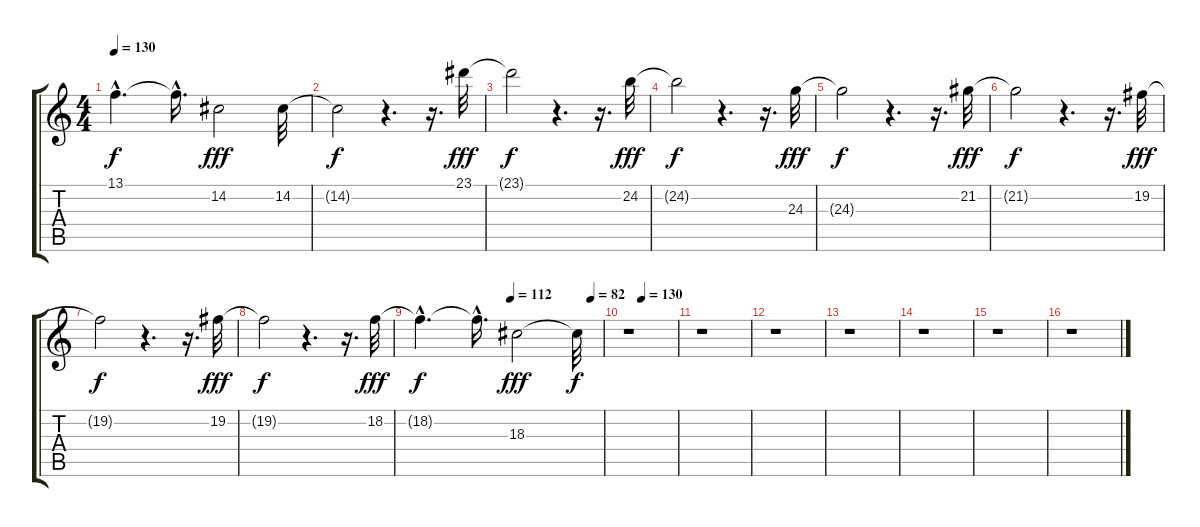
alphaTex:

\track "" {instrument acousticgrandpiano}
\staff {score tabs}
\tuning (E4 B3 G3 D3 A2 E2) {hide}
\ts (4 4)
\tempo 130
\clef g2
\ks c
13.1{hac t}.4{d dy f} 13.1{hac t}.16{d} 14.2.2{dy fff volume 15} 14.2.32{volume 15} |
14.2{t}.2{dy f} r.4{d} r.16{d} 23.1.32{dy fff volume 15} |
23.1{t}.2{dy f} r.4{d} r.16{d} 24.2.32{dy fff volume 15} |
24.2{t}.2{dy f} r.4{d} r.16{d} 24.3.32{dy fff volume 15} |
24.3{t}.2{dy f} r.4{d} r.16{d} 21.2.32{dy fff volume 15} |
21.2{t}.2{dy f} r.4{d} r.16{d} 19.2.32{dy fff volume 15} |
19.2{t}.2{dy f} r.4{d} r.16{d} 19.2.32{dy fff volume 15} |
19.2{t}.2{dy f} r.4{d} r.16{d} 18.2.32{dy fff volume 15} |
\tempo (112 0.5)
\tempo (82 0.9375)
18.2{hac t}.4{d dy f} 18.2{hac t}.16{d} 18.3.2{dy fff volume 15} 18.3{t}.32{dy f} |
\tempo (130 0.28125)
r.1 |
r.1 |
r.1 |
r.1 |
r.1 |
r.1 |
r.1
